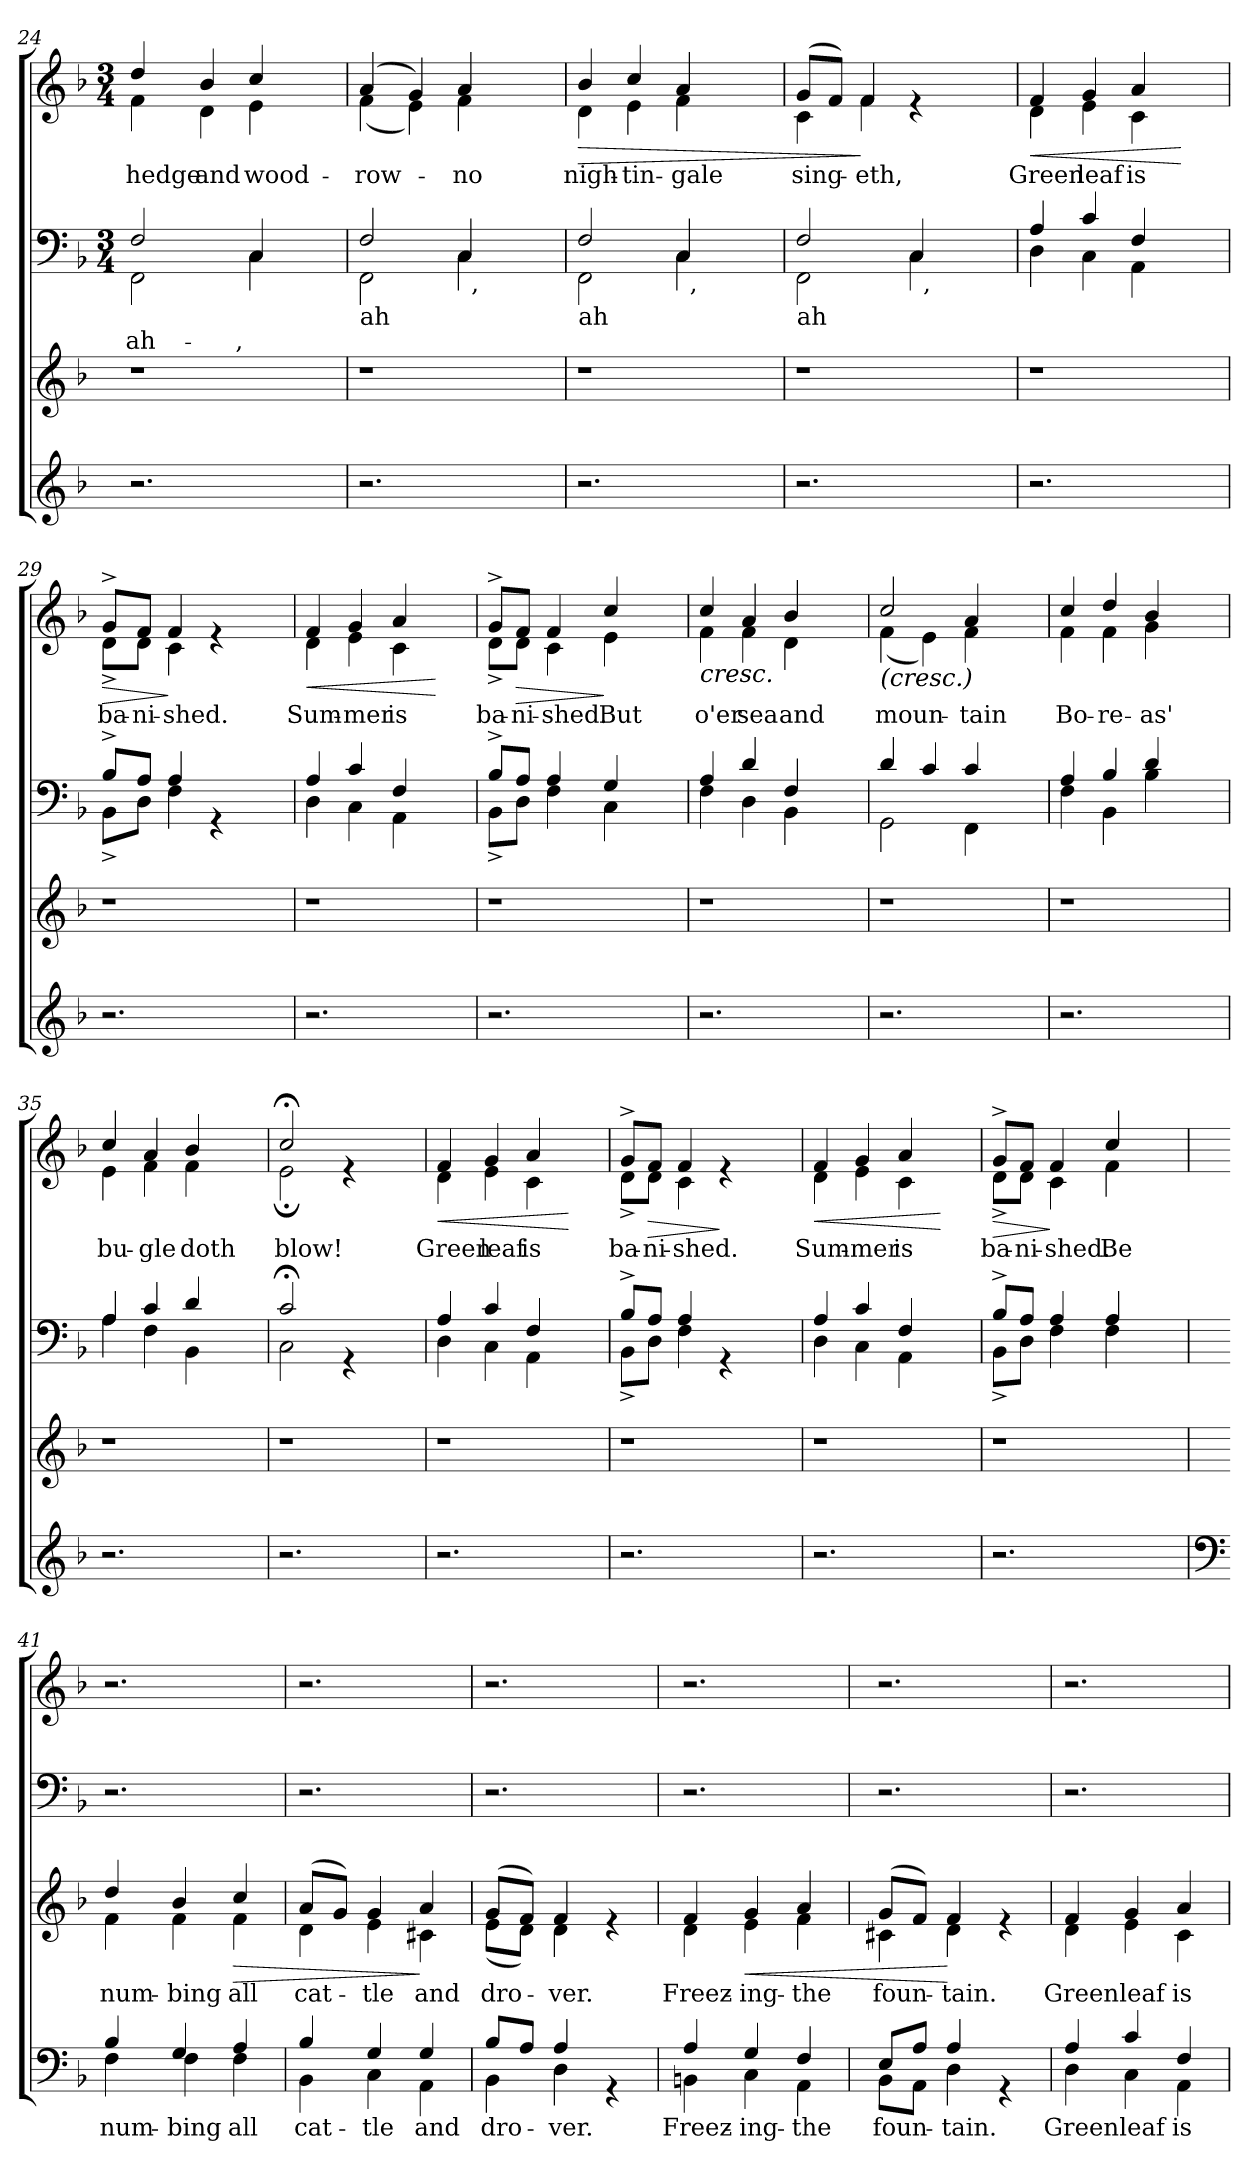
**kern	**text	**kern	**text	**dynam	**kern	**text	**kern	**text	**dynam
*part2	*part2	*part2	*part2	*part2	*part1	*part1	*part1	*part1	*part1
*staff4	*staff4	*staff3	*staff3	*staff3/4	*staff2	*staff2	*staff1	*staff1	*staff1/2
*clefG2	*	*clefG2	*	*	*clefF4	*	*clefG2	*	*
*k[b-]	*	*k[b-]	*	*	*k[b-]	*	*k[b-]	*	*
*F:	*	*F:	*	*	*F:	*	*F:	*	*
*	*	*	*	*	*M3/4	*	*M3/4	*	*
=24	=24	=24	=24	=24	=24	=24	=24	=24	=24
!	!	!	!	!	!	!LO:LY:b	!	!LO:LY:b	!
*	*	*	*	*	*^	*	*^	*	*
2.r	.	1r	.	.	2F/	2FF\	-ah-	4dd/	4f\	hedge	.
!	!	!	!	!	!	!	!	!	!	!LO:LY:b	!
.	.	.	.	.	.	.	.	4b-/	4d\	and	.
!	!	!	!	!	!	!	!LO:LY:b:rj	!	!	!LO:LY:b	!
.	.	.	.	.	4C/	4C\	-,	4cc/	4e\	wood-	.
4ryy	.	.	.	.	4ryy	4ryy	.	4ryy	4ryy	.	.
!!LO:LB:g=z	!!
=25	=25	=25	=25	=25	=25	=25	=25	=25	=25	=25	=25
!	!	!	!	!	!LO:TX:b:t=ah	!	!	!	!	!	!
!	!	!	!	!	!	!	!	!	!	!LO:LY:b	!
*	*	*	*	*	*	*^	*	*	*	*	*
2.r	.	1r	.	.	2F/	2FF\	2ryy	.	(4a/	(<4f\	row-	.
.	.	.	.	.	.	.	.	.	4g/)	4e\)	.	.
!	!	!	!	!	!	!	!	!	!	!	!LO:LY:b	!
.	.	.	.	.	4C/	4C\	32ryy	.	4a/	4f\	-no	.
!	!	!	!	!	!	!	!LO:TX:b:t=,	!	!	!	!	!
.	.	.	.	.	.	.	4...ryy	.	.	.	.	.
4ryy	.	.	.	.	4ryy	4ryy	.	.	4ryy	4ryy	.	.
=26	=26	=26	=26	=26	=26	=26	=26	=26	=26	=26	=26	=26
!	!	!	!	!	!LO:TX:b:t=ah	!	!	!	!	!	!	!
!	!	!	!	!	!	!	!	!	!	!	!LO:LY:b	!LO:HP:b
2.r	.	1r	.	.	2F/	2FF\	2ryy	.	4b-/	4d\	nigh-	>
!	!	!	!	!	!	!	!	!	!	!	!LO:LY:b	!
.	.	.	.	.	.	.	.	.	4cc/	4e\	-tin-	.
!	!	!	!	!	!	!	!	!	!	!	!LO:LY:b	!
.	.	.	.	.	4C/	4C\	32ryy	.	4a/	4f\	-gale	.
!	!	!	!	!	!	!	!LO:TX:b:t=,	!	!	!	!	!
.	.	.	.	.	.	.	4...ryy	.	.	.	.	.
4ryy	.	.	.	.	4ryy	4ryy	.	.	4ryy	4ryy	.	.
=27	=27	=27	=27	=27	=27	=27	=27	=27	=27	=27	=27	=27
!	!	!	!	!	!LO:TX:b:t=ah	!	!	!	!	!	!	!
!	!	!	!	!	!	!	!	!	!	!	!LO:LY:b	!
2.r	.	1r	.	.	2F/	2FF\	2ryy	.	(>8g/L	4c\	sing-	.
.	.	.	.	.	.	.	.	.	8f/J)	.	.	.
!	!	!	!	!	!	!	!	!	!	!	!LO:LY:b	!
.	.	.	.	.	.	.	.	.	4f/	4f\	-eth,	]
.	.	.	.	.	4C/	4C\	32ryy	.	4re	4ryy	.	.
!	!	!	!	!	!	!	!LO:TX:b:t=,	!	!	!	!	!
.	.	.	.	.	.	.	4...ryy	.	.	.	.	.
4ryy	.	.	.	.	4ryy	4ryy	.	.	4ryy	4ryy	.	.
=28	=28	=28	=28	=28	=28	=28	=28	=28	=28	=28	=28	=28
!	!	!	!	!	!	!	!	!	!	!	!LO:LY:b	!LO:HP:b
*	*	*	*	*	*	*v	*v	*	*	*	*	*
2.r	.	1r	.	.	4A/	4D\	.	4f/	4d\	Green	<
!	!	!	!	!	!	!	!	!	!	!LO:LY:b	!
.	.	.	.	.	4c/	4C\	.	4g/	4e\	leaf	.
!	!	!	!	!	!	!	!	!	!	!LO:LY:b	!
.	.	.	.	.	4F/	4AA\	.	4a/	4c\	is	.
4ryy	.	.	.	.	4ryy	4ryy	.	4ryy	4ryy	.	[
=29	=29	=29	=29	=29	=29	=29	=29	=29	=29	=29	=29
!	!	!	!	!	!	!	!	!	!	!LO:LY:b	!LO:HP:b
2.r	.	1r	.	.	8B-^>/L	8BB-^<\L	.	8g^>/L	8d^<\L	ba-	>
!	!	!	!	!	!	!	!	!	!	!LO:LY:b	!
.	.	.	.	.	8A/J	8D\J	.	8f/J	8d\J	-ni-	.
!	!	!	!	!	!	!	!	!	!	!LO:LY:b	!
.	.	.	.	.	4A/	4F\	.	4f/	4c\	-shed.	]
.	.	.	.	.	4rGG	4ryy	.	4re	4ryy	.	.
4ryy	.	.	.	.	4ryy	4ryy	.	4ryy	4ryy	.	.
=30	=30	=30	=30	=30	=30	=30	=30	=30	=30	=30	=30
!	!	!	!	!	!	!	!	!	!	!LO:LY:b	!LO:HP:b
2.r	.	1r	.	.	4A/	4D\	.	4f/	4d\	Sum-	<
!	!	!	!	!	!	!	!	!	!	!LO:LY:b	!
.	.	.	.	.	4c/	4C\	.	4g/	4e\	-mer	.
!	!	!	!	!	!	!	!	!	!	!LO:LY:b	!
.	.	.	.	.	4F/	4AA\	.	4a/	4c\	is	.
4ryy	.	.	.	.	4ryy	4ryy	.	4ryy	4ryy	.	[
=31	=31	=31	=31	=31	=31	=31	=31	=31	=31	=31	=31
!	!	!	!	!	!	!	!	!	!	!LO:LY:b	!
2.r	.	1r	.	.	8B-^>/L	8BB-^<\L	.	8g^>/L	8d^<\L	ba-	.
!	!	!	!	!	!	!	!	!	!	!LO:LY:b	!LO:HP:b
.	.	.	.	.	8A/J	8D\J	.	8f/J	8d\J	-ni-	>
!	!	!	!	!	!	!	!	!	!	!LO:LY:b	!
.	.	.	.	.	4A/	4F\	.	4f/	4c\	-shed.	.
!	!	!	!	!	!	!	!	!	!	!LO:LY:b	!
.	.	.	.	.	4G/	4C\	.	4cc/	4e\	But	]
4ryy	.	.	.	.	4ryy	4ryy	.	4ryy	4ryy	.	.
=32	=32	=32	=32	=32	=32	=32	=32	=32	=32	=32	=32
!	!	!	!	!	!	!	!	!LO:TX:b:i:t=cresc.	!	!	!
!	!	!	!	!	!	!	!	!	!	!LO:LY:b	!
2.r	.	1r	.	.	4A/	4F\	.	4cc/	4f\	o'er	.
!	!	!	!	!	!	!	!	!	!	!LO:LY:b	!
.	.	.	.	.	4d/	4D\	.	4a/	4f\	sea	.
!	!	!	!	!	!	!	!	!	!	!LO:LY:b	!
.	.	.	.	.	4F/	4BB-\	.	4b-/	4d\	and	.
4ryy	.	.	.	.	4ryy	4ryy	.	4ryy	4ryy	.	.
!!LO:LB:g=z	!!
=33	=33	=33	=33	=33	=33	=33	=33	=33	=33	=33	=33
!	!	!	!	!	!	!	!	!LO:TX:b:i:t=(cresc.)	!	!	!
!	!	!	!	!	!	!	!	!	!	!LO:LY:b	!
2.r	.	1r	.	.	4d/	2GG\	.	2cc/	(<4f\	moun-	.
.	.	.	.	.	4c/	.	.	.	4e\)	.	.
!	!	!	!	!	!	!	!	!	!	!LO:LY:b	!
.	.	.	.	.	4c/	4FF\	.	4a/	4f\	-tain	.
4ryy	.	.	.	.	4ryy	4ryy	.	4ryy	4ryy	.	.
=34	=34	=34	=34	=34	=34	=34	=34	=34	=34	=34	=34
!	!	!	!	!	!	!	!	!	!	!LO:LY:b	!
2.r	.	1r	.	.	4A/	4F\	.	4cc/	4f\	Bo-	.
!	!	!	!	!	!	!	!	!	!	!LO:LY:b	!
.	.	.	.	.	4B-/	4BB-\	.	4dd/	4f\	-re-	.
!	!	!	!	!	!	!	!	!	!	!LO:LY:b	!
.	.	.	.	.	4d/	4B-\	.	4b-/	4g\	-as'	.
4ryy	.	.	.	.	4ryy	4ryy	.	4ryy	4ryy	.	.
=35	=35	=35	=35	=35	=35	=35	=35	=35	=35	=35	=35
!	!	!	!	!	!	!	!	!	!	!LO:LY:b	!
2.r	.	1r	.	.	4A/	4A\	.	4cc/	4e\	bu-	.
!	!	!	!	!	!	!	!	!	!	!LO:LY:b	!
.	.	.	.	.	4c/	4F\	.	4a/	4f\	-gle	.
!	!	!	!	!	!	!	!	!	!	!LO:LY:b	!
.	.	.	.	.	4d/	4BB-\	.	4b-/	4f\	doth	.
4ryy	.	.	.	.	4ryy	4ryy	.	4ryy	4ryy	.	.
=36	=36	=36	=36	=36	=36	=36	=36	=36	=36	=36	=36
!	!	!	!	!	!	!	!	!	!	!LO:LY:b	!
2.r	.	1r	.	.	2c;</	2C\	.	2cc;</	2e;\	blow!	.
.	.	.	.	.	4rGG	4ryy	.	4re	4ryy	.	.
4ryy	.	.	.	.	4ryy	4ryy	.	4ryy	4ryy	.	.
=37	=37	=37	=37	=37	=37	=37	=37	=37	=37	=37	=37
!	!	!	!	!	!	!	!	!	!	!LO:LY:b	!LO:HP:b
2.r	.	1r	.	.	4A/	4D\	.	4f/	4d\	Green	<
!	!	!	!	!	!	!	!	!	!	!LO:LY:b	!
.	.	.	.	.	4c/	4C\	.	4g/	4e\	leaf	.
!	!	!	!	!	!	!	!	!	!	!LO:LY:b	!
.	.	.	.	.	4F/	4AA\	.	4a/	4c\	is	.
4ryy	.	.	.	.	4ryy	4ryy	.	4ryy	4ryy	.	[
=38	=38	=38	=38	=38	=38	=38	=38	=38	=38	=38	=38
!	!	!	!	!	!	!	!	!	!	!LO:LY:b	!
2.r	.	1r	.	.	8B-^>/L	8BB-^<\L	.	8g^>/L	8d^<\L	ba-	.
!	!	!	!	!	!	!	!	!	!	!LO:LY:b	!LO:HP:b
.	.	.	.	.	8A/J	8D\J	.	8f/J	8d\J	-ni-	>
!	!	!	!	!	!	!	!	!	!	!LO:LY:b	!
.	.	.	.	.	4A/	4F\	.	4f/	4c\	-shed.	.
.	.	.	.	.	4rGG	4ryy	.	4re	4ryy	.	]
4ryy	.	.	.	.	4ryy	4ryy	.	4ryy	4ryy	.	.
=39	=39	=39	=39	=39	=39	=39	=39	=39	=39	=39	=39
!	!	!	!	!	!	!	!	!	!	!LO:LY:b	!LO:HP:b
2.r	.	1r	.	.	4A/	4D\	.	4f/	4d\	Sum-	<
!	!	!	!	!	!	!	!	!	!	!LO:LY:b	!
.	.	.	.	.	4c/	4C\	.	4g/	4e\	-mer	.
!	!	!	!	!	!	!	!	!	!	!LO:LY:b	!
.	.	.	.	.	4F/	4AA\	.	4a/	4c\	is	.
4ryy	.	.	.	.	4ryy	4ryy	.	4ryy	4ryy	.	[
=40	=40	=40	=40	=40	=40	=40	=40	=40	=40	=40	=40
!	!	!	!	!	!	!	!	!	!	!LO:LY:b	!LO:HP:b
2.r	.	1r	.	.	8B-^>/L	8BB-^<\L	.	8g^>/L	8d^<\L	ba-	>
!	!	!	!	!	!	!	!	!	!	!LO:LY:b	!
.	.	.	.	.	8A/J	8D\J	.	8f/J	8d\J	-ni-	.
!	!	!	!	!	!	!	!	!	!	!LO:LY:b	!
.	.	.	.	.	4A/	4F\	.	4f/	4c\	-shed.	]
!	!	!	!	!	!	!	!	!	!	!LO:LY:b	!
.	.	.	.	.	4A/	4F\	.	4cc/	4f\	Be-	.
4ryy	.	.	.	.	4ryy	4ryy	.	4ryy	4ryy	.	.
*	*	*	*	*	*v	*v	*	*	*	*	*
*	*	*	*	*	*	*	*v	*v	*	*
!!LO:PB:g=z
=41	=41	=41	=41	=41	=41	=41	=41	=41	=41
*clefF4	*	*	*	*	*	*	*	*	*
*	*	*	*	*	*^	*	*^	*	*
!	!LO:LY:a	!	!LO:LY:b	!	!	!	!	!	!	!	!
*	*	*	*	*	*v	*v	*	*	*	*	*
*^	*	*^	*	*	*	*	*v	*v	*	*
4B-/	4F\	num-	4dd/	4f\	num-	.	2.r	.	2.r	.	.
!	!	!LO:LY:a	!	!	!LO:LY:b	!	!	!	!	!	!
4G/	4F\	-bing	4b-/	4f\	-bing	.	.	.	.	.	.
!	!	!LO:LY:a	!	!	!LO:LY:b	!LO:HP:b	!	!	!	!	!
4A/	4F\	all	4cc/	4f\	all	>	.	.	.	.	.
=42	=42	=42	=42	=42	=42	=42	=42	=42	=42	=42	=42
!	!	!LO:LY:a	!	!	!LO:LY:b	!	!	!	!	!	!
4B-/	4BB-\	cat-	(>8a/L	4d\	cat-	.	2.r	.	2.r	.	.
.	.	.	8g/J)	.	.	.	.	.	.	.	.
!	!	!LO:LY:a	!	!	!LO:LY:b	!	!	!	!	!	!
4G/	4C\	-tle	4g/	4e\	-tle	.	.	.	.	.	.
!	!	!LO:LY:a	!	!	!LO:LY:b	!	!	!	!	!	!
4G/	4AA\	and	4a/	4c#X\	and	]	.	.	.	.	.
=43	=43	=43	=43	=43	=43	=43	=43	=43	=43	=43	=43
!	!	!LO:LY:a	!	!	!LO:LY:b	!	!	!	!	!	!
8B-/L	4BB-\	dro-	(>8g/L	(<8e\L	dro-	.	2.r	.	2.r	.	.
8A/J	.	.	8f/J)	8d\J)	.	.	.	.	.	.	.
!	!	!LO:LY:a	!	!	!LO:LY:b	!	!	!	!	!	!
4A/	4D\	-ver.	4f/	4d\	-ver.	.	.	.	.	.	.
4rGG	4ryy	.	4re	4ryy	.	.	.	.	.	.	.
=44	=44	=44	=44	=44	=44	=44	=44	=44	=44	=44	=44
!	!	!LO:LY:a	!	!	!LO:LY:b	!	!	!	!	!	!
4A/	4BBn\	Freez-	4f/	4d\	Freez-	.	2.r	.	2.r	.	.
!	!	!LO:LY:a	!	!	!LO:LY:b	!LO:HP:b	!	!	!	!	!
4G/	4C\	-ing-	4g/	4e\	-ing-	<	.	.	.	.	.
!	!	!LO:LY:a	!	!	!LO:LY:b	!	!	!	!	!	!
4F/	4AA\	-the	4a/	4f\	-the	.	.	.	.	.	.
=45	=45	=45	=45	=45	=45	=45	=45	=45	=45	=45	=45
!	!	!LO:LY:a	!	!	!LO:LY:b	!	!	!	!	!	!
8E/L	8BB-\L	foun-	(>8g/L	4c#X\	foun-	.	2.r	.	2.r	.	.
8A/J	8AA\J	.	8f/J)	.	.	.	.	.	.	.	.
!	!	!LO:LY:a	!	!	!LO:LY:b	!	!	!	!	!	!
4A/	4D\	-tain.	4f/	4d\	-tain.	[	.	.	.	.	.
4rGG	4ryy	.	4re	4ryy	.	.	.	.	.	.	.
=46	=46	=46	=46	=46	=46	=46	=46	=46	=46	=46	=46
!	!	!LO:LY:a	!	!	!LO:LY:b	!	!	!	!	!	!
4A/	4D\	Green	4f/	4d\	Green	.	2.r	.	2.r	.	.
!	!	!LO:LY:a	!	!	!LO:LY:b	!	!	!	!	!	!
4c/	4C\	leaf	4g/	4e\	leaf	.	.	.	.	.	.
!	!	!LO:LY:a	!	!	!LO:LY:b	!	!	!	!	!	!
4F/	4AA\	is	4a/	4c\	is	.	.	.	.	.	.
*v	*v	*	*	*	*	*	*	*	*	*	*
*	*	*v	*v	*	*	*	*	*	*	*
=	=	=	=	=	=	=	=	=	=
*-	*-	*-	*-	*-	*-	*-	*-	*-	*-
